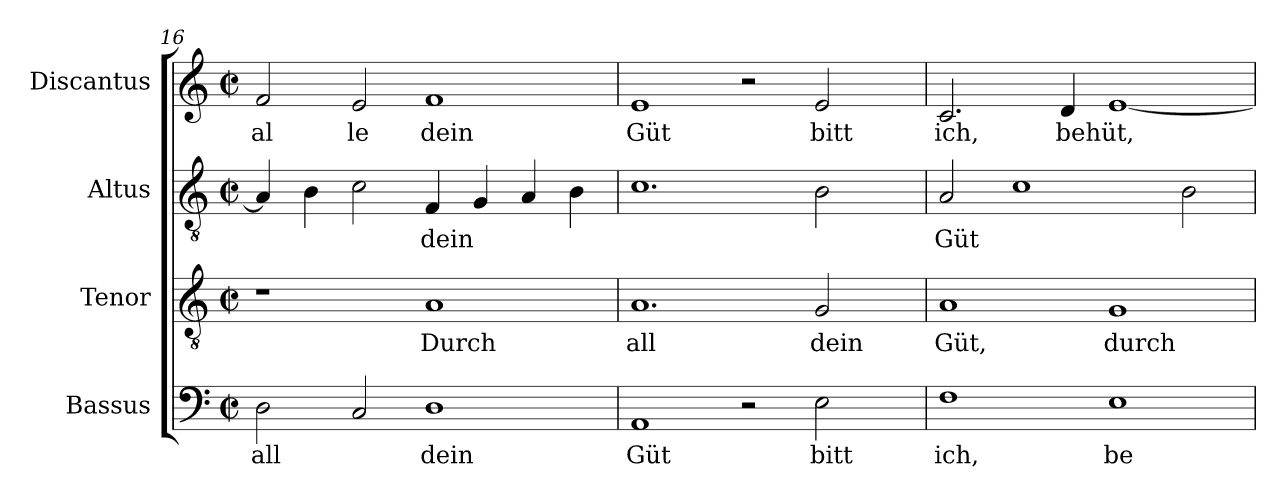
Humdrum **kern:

**kern	**text	**kern	**text	**kern	**text	**kern	**text
*part4	*part4	*part3	*part3	*part2	*part2	*part1	*part1
*staff4	*staff4	*staff3	*staff3	*staff2	*staff2	*staff1	*staff1
*I"Bassus	*	*I"Tenor	*	*I"Altus	*	*I"Discantus	*
*clefF4	*	*clefGv2	*	*clefGv2	*	*clefG2	*
*M2/2	*	*M2/2	*	*M2/2	*	*M2/2	*
*met(c|)	*	*met(c|)	*	*met(c|)	*	*met(c|)	*
=16	=16	=16	=16	=16	=16	=16	=16
!	!LO:LY:b:cj	!	!	!	!	!	!LO:LY:b:cj
2D\	all	1r	.	4A/]	.	2f/	al
.	.	.	.	4B\	.	.	.
!	!	!	!	!	!	!	!LO:LY:b:cj
2C/	.	.	.	2c\	.	2e/	le
!	!LO:LY:b:cj	!	!LO:LY:b:cj	!	!LO:LY:b:cj	!	!LO:LY:b:cj
1D	dein	1A	Durch	4F/	dein	1f	dein
.	.	.	.	4G/	.	.	.
.	.	.	.	4A/	.	.	.
.	.	.	.	4B\	.	.	.
=17	=17	=17	=17	=17	=17	=17	=17
!	!LO:LY:b:cj	!	!LO:LY:b:cj	!	!	!	!LO:LY:b:cj
1AA	Güt	1.A	all	1.c	.	1e	Güt
2r	.	.	.	.	.	2r	.
!	!LO:LY:b:cj	!	!LO:LY:b:cj	!	!	!	!LO:LY:b:cj
2E\	bitt	2G/	dein	2B\	.	2e/	bitt
=18	=18	=18	=18	=18	=18	=18	=18
!	!LO:LY:b:cj	!	!LO:LY:b:cj	!	!LO:LY:b:cj	!	!LO:LY:b:cj
1F	ich,	1A	Güt,	2A/	Güt	2.c/	ich,
.	.	.	.	1c	.	.	.
!	!	!	!	!	!	!	!LO:LY:b
.	.	.	.	.	.	4d/	behüt,
!	!LO:LY:b:cj	!	!LO:LY:b:cj	!	!	!	!
1E	be-	1G	durch	.	.	[<1e	.
.	.	.	.	2B\	.	.	.
=	=	=	=	=	=	=	=
*-	*-	*-	*-	*-	*-	*-	*-
